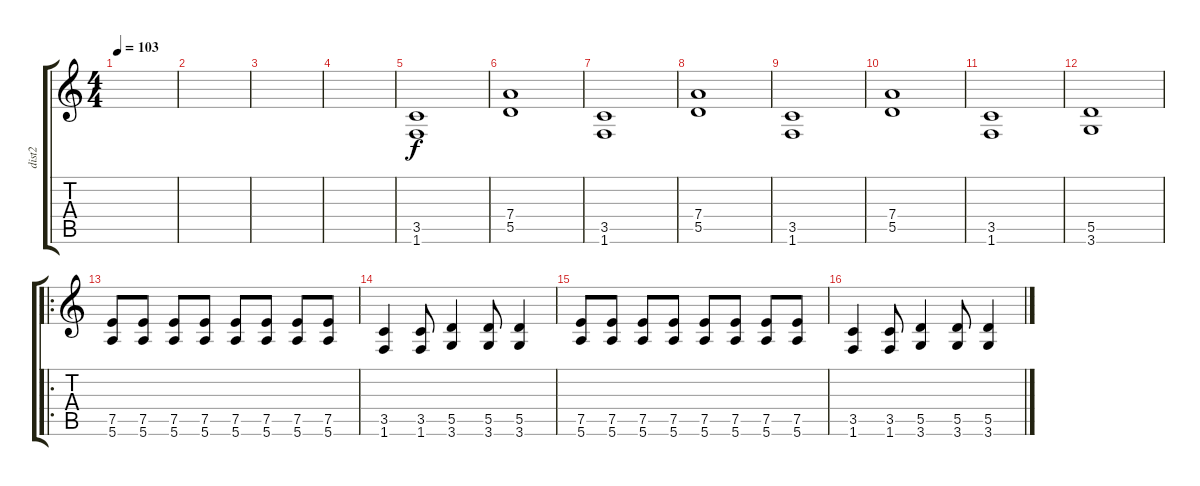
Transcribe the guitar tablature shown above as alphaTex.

\track ("dist2" "dist2") {instrument distortionguitar}
\staff {score tabs}
\tuning (E4 B3 G3 D3 A2 E2) {hide}
\ts (4 4)
\tempo 103
\clef g2
\ks c
|
|
|
|
(3.5 1.6).1 |
(7.4 5.5).1 |
(3.5 1.6).1 |
(7.4 5.5).1 |
(3.5 1.6).1 |
(7.4 5.5).1 |
(3.5 1.6).1 |
(5.5 3.6).1 |
\ro
(7.5 5.6).8 (7.5 5.6).8 (7.5 5.6).8 (7.5 5.6).8 (7.5 5.6).8 (7.5 5.6).8 (7.5 5.6).8 (7.5 5.6).8 |
(3.5 1.6).4 (3.5 1.6).8 (5.5 3.6).4 (5.5 3.6).8 (5.5 3.6).4 |
(7.5 5.6).8 (7.5 5.6).8 (7.5 5.6).8 (7.5 5.6).8 (7.5 5.6).8 (7.5 5.6).8 (7.5 5.6).8 (7.5 5.6).8 |
(3.5 1.6).4 (3.5 1.6).8 (5.5 3.6).4 (5.5 3.6).8 (5.5 3.6).4
